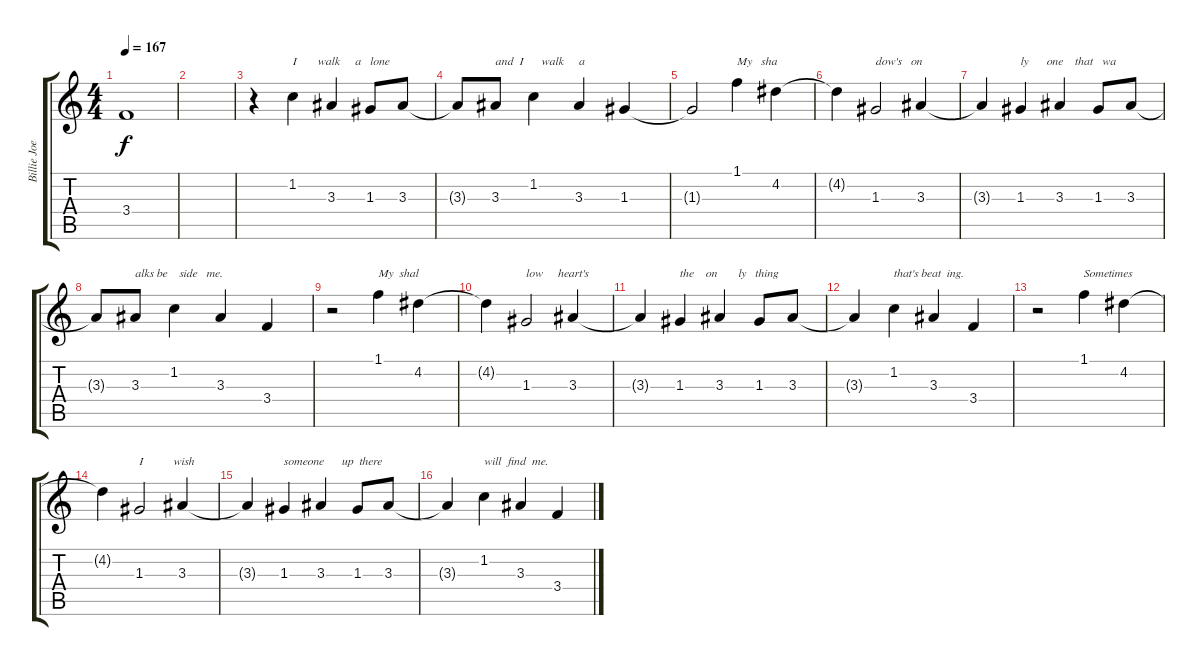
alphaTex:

\track ("Billie Joe Armstrong (Vocals)" "Billie Joe") {instrument acousticguitarnylon}
\staff {score tabs}
\tuning (E4 B3 G3 D3 A2 E2) {hide}
\ts (4 4)
\tempo 167
\clef g2
\ks c
3.4.1{dy f} |
|
r.4 1.2.4{txt "I       walk     a   lone"} 3.3.4 1.3.8 3.3.8 |
3.3{t}.8 3.3.8{txt "and  I      walk     a"} 1.2.4 3.3.4 1.3.4 |
1.3{t}.2 1.1.4{txt "My   sha"} 4.2.4 |
4.2{t}.4 1.3.2{txt "dow's   on"} 3.3.4 |
3.3{t}.4 1.3.4{txt "ly      one    that   wa"} 3.3.4 1.3.8 3.3.8 |
3.3{t}.8 3.3.8{txt "alks be    side   me."} 1.2.4 3.3.4 3.4.4 |
r.2 1.1.4{txt "My  shal"} 4.2.4 |
4.2{t}.4 1.3.2{txt "low     heart's"} 3.3.4 |
3.3{t}.4 1.3.4{txt "the    on       ly   thing"} 3.3.4 1.3.8 3.3.8 |
3.3{t}.4 1.2.4{txt "that's beat  ing."} 3.3.4 3.4.4 |
r.2 1.1.4{txt "Sometimes"} 4.2.4 |
4.2{t}.4 1.3.2{txt "I          wish"} 3.3.4 |
3.3{t}.4 1.3.4{txt "someone      up  there"} 3.3.4 1.3.8 3.3.8 |
3.3{t}.4 1.2.4{txt "will  find  me."} 3.3.4 3.4.4
